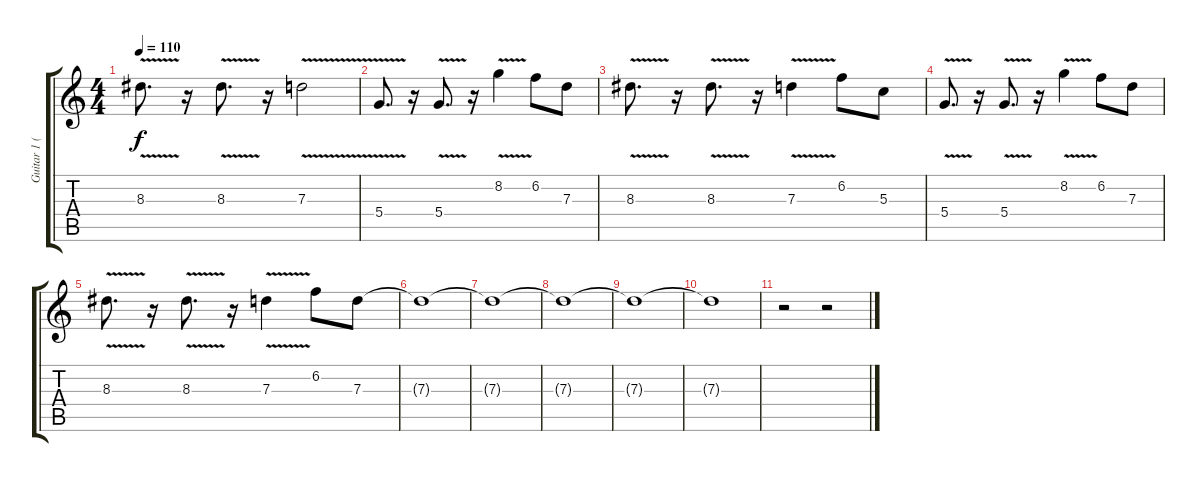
\track ("Guitar 1 (overdrive)" "Guitar 1 (") {instrument overdrivenguitar}
\staff {score tabs}
\tuning (E4 B3 G3 D3 A2 E2) {hide}
\ts (4 4)
\tempo 110
\clef g2
\ks c
8.3{v}.8{d dy f} r.16 8.3{v}.8{d} r.16 7.3{v}.2 |
5.4{v}.8{d} r.16 5.4{v}.8{d} r.16 8.2{v}.4 6.2.8 7.3.8 |
8.3{v}.8{d} r.16 8.3{v}.8{d} r.16 7.3{v}.4 6.2.8 5.3.8 |
5.4{v}.8{d} r.16 5.4{v}.8{d} r.16 8.2{v}.4 6.2.8 7.3.8 |
8.3{v}.8{d} r.16 8.3{v}.8{d} r.16 7.3{v}.4 6.2.8 7.3.8 |
7.3{t}.1 |
7.3{t}.1 |
7.3{t}.1 |
7.3{t}.1 |
7.3{t}.1 |
r.2 r.2
